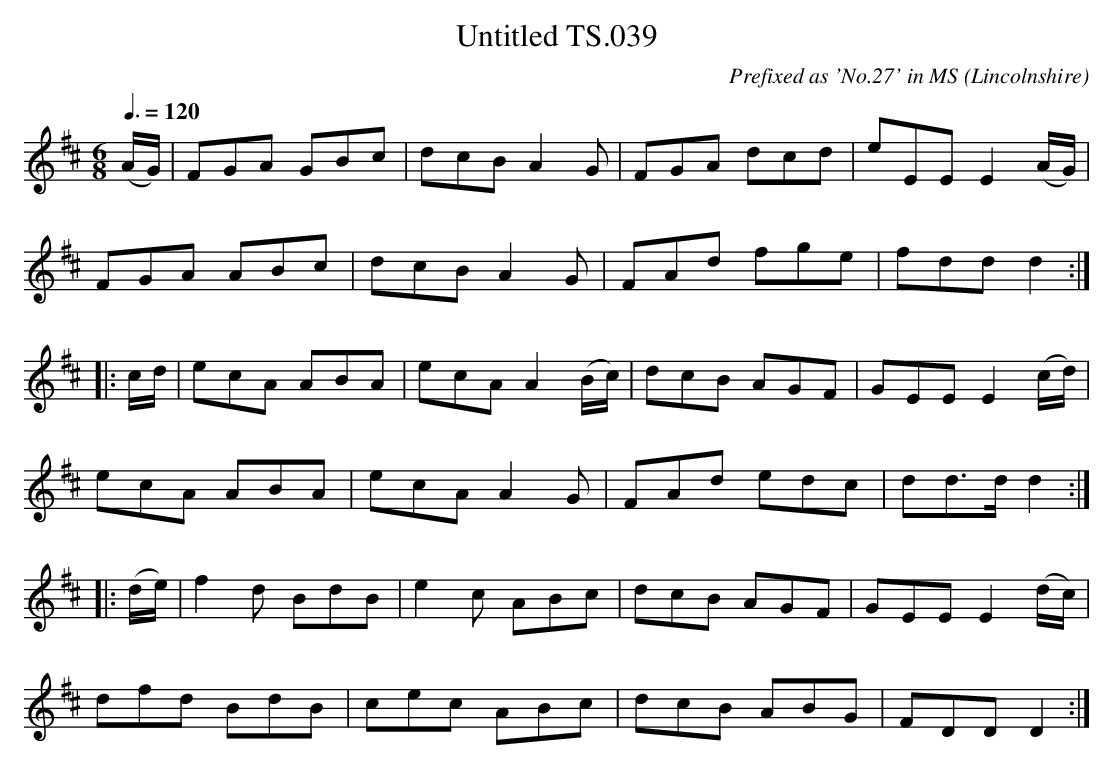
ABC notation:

X:1
T:Untitled TS.039
C:Prefixed as 'No.27' in MS
L:1/8
M:6/8
O:Lincolnshire
Q:3/8=120
K:D
(A/G/)|FGA GBc|dcB A2G|FGA dcd|eEE E2(A/G/)|!
FGA ABc|dcB A2G|FAd fge|fddd2:|!
|:c/d/|ecA ABA|ecAA2(B/c/)|dcB AGF|GEEE2(c/d/)|!
ecA ABA|ecA A2G|FAd edc|dd>dd2:|!
|:(d/e/)|f2d BdB|e2c ABc|dcB AGF|GEEE2(d/c/)|!
dfd BdB|cec ABc|dcB ABG|FDDD2:|]
